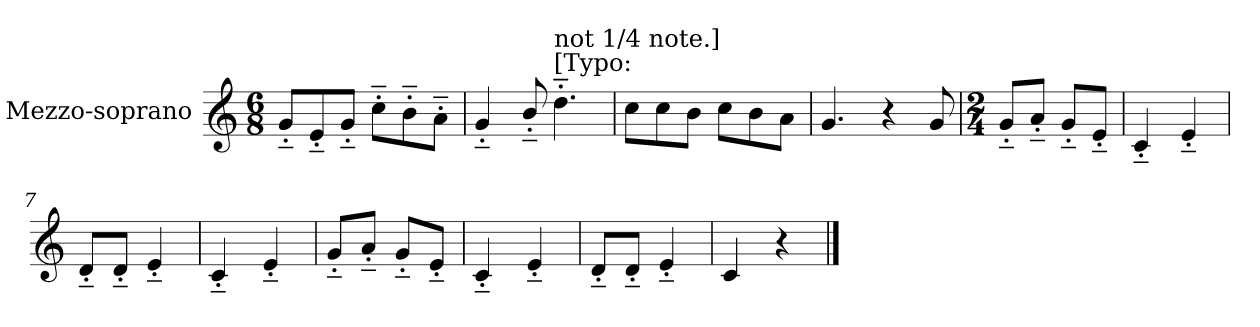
**kern
*part1
*staff1
*I"Mezzo-soprano
*I'Mzs.
*clefG2
*k[]
*M6/8
*MM110
=1
8g'~/L
8e'~/
8g'~/J
8cc'~\L
8b'~\
8a'~\J
=2
4g'~/
8b'~/
!LO:TX:a:t=[Typo&colon;
!LO:TX:a:t=not 1/4 note.]
4.dd'~\
!!LO:LB:g=z
=3
8cc\L
8cc\
8b\J
8cc\L
8b\
8a\J
=4
4.g/
4r
8g/
!!LO:LB:g=z
=5
*M2/4
8g'~/L
8a'~/J
8g'~/L
8e'~/J
=6
4c'~/
4e'~/
=7
8d'~/L
8d'~/J
4e'~/
=8
4c'~/
4e'~/
!!LO:LB:g=z
=9
8g'~/L
8a'~/J
8g'~/L
8e'~/J
=10
4c'~/
4e'~/
=11
8d'~/L
8d'~/J
4e'~/
=12
4c/
4r
==
*-
